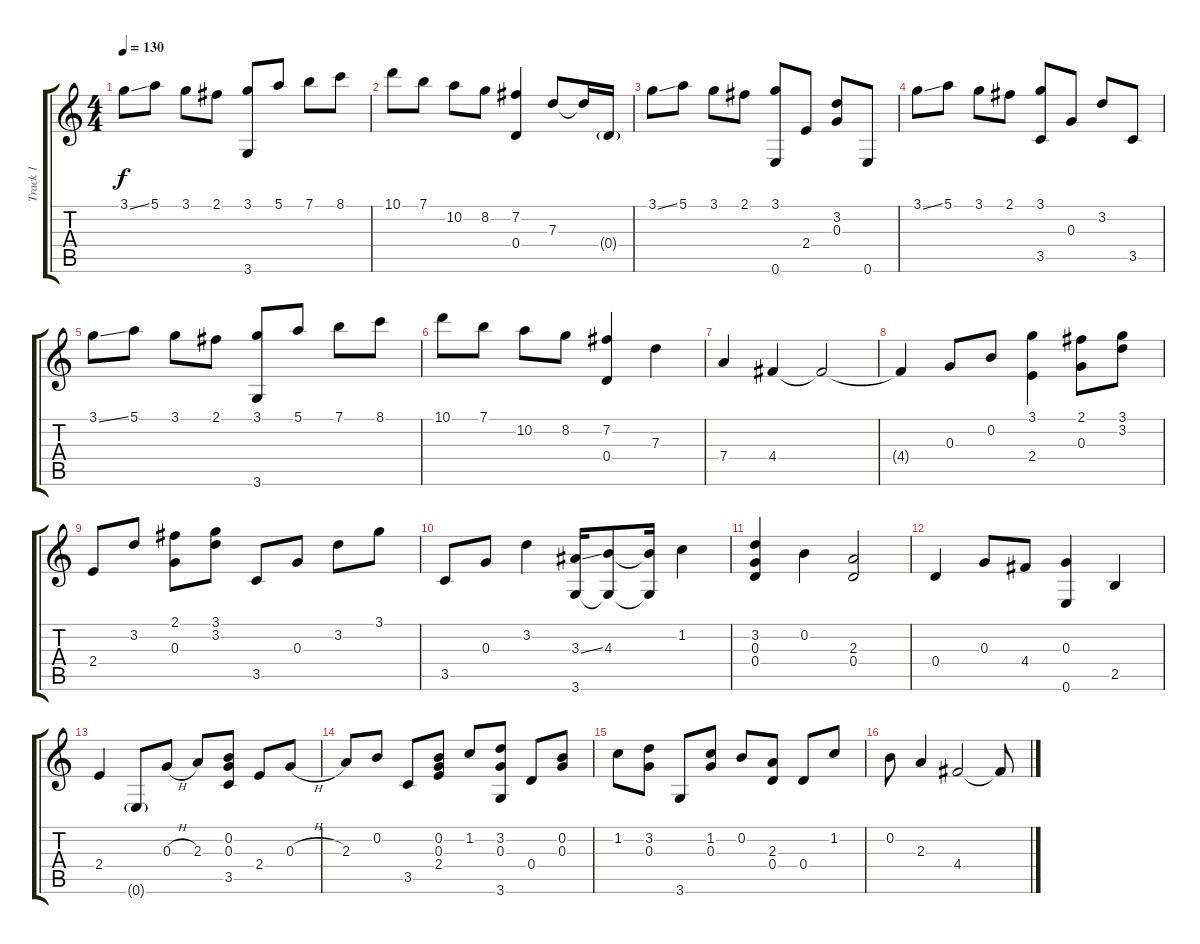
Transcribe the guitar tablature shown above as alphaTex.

\track ("Track 1" "Track 1") {instrument acousticguitarnylon}
\staff {score tabs}
\tuning (E4 B3 G3 D3 A2 E2) {hide}
\ts (4 4)
\tempo 130
\clef g2
\ks c
3.1{ss}.8{dy f} 5.1.8 3.1.8 2.1.8 (3.1 3.6).8 5.1.8 7.1.8 8.1.8 |
10.1.8 7.1.8 10.2.8 8.2.8 (7.2 0.4).4 7.3.8 7.3{t}.16 0.4{g}.16 |
3.1{ss}.8 5.1.8 3.1.8 2.1.8 (3.1 0.6).8 2.4.8 (3.2 0.3).8 0.6.8 |
3.1{ss}.8 5.1.8 3.1.8 2.1.8 (3.1 3.5).8 0.3.8 3.2.8 3.5.8 |
3.1{ss}.8 5.1.8 3.1.8 2.1.8 (3.1 3.6).8 5.1.8 7.1.8 8.1.8 |
10.1.8 7.1.8 10.2.8 8.2.8 (7.2 0.4).4 7.3.4 |
7.4.4 4.4.4 4.4{t}.2 |
4.4{t}.4 0.3.8 0.2.8 (3.1 2.4).4 (2.1 0.3).8 (3.1 3.2).8 |
2.4.8 3.2.8 (2.1 0.3).8 (3.1 3.2).8 3.5.8 0.3.8 3.2.8 3.1.8 |
3.5.8 0.3.8 3.2.4 (3.3{ss} 3.6).16 (4.3 3.6{t}).8 (4.3{t} 3.6{t}).16 1.2.4 |
(3.2 0.3 0.4).4 0.2.4 (2.3 0.4).2 |
0.4.4 0.3.8 4.4.8 (0.3 0.6).4 2.5.4 |
2.4.4 0.6{g}.8 0.3{h}.8 2.3.8 (0.2 0.3 3.5).8 2.4.8 0.3{h}.8 |
2.3.8 0.2.8 3.5.8 (0.2 0.3 2.4).8 1.2.8 (3.2 0.3 3.6).8 0.4.8 (0.2 0.3).8 |
1.2.8 (3.2 0.3).8 3.6.8 (1.2 0.3).8 0.2.8 (2.3 0.4).8 0.4.8 1.2.8 |
0.2.8 2.3.4 4.4.2 4.4{t}.8
